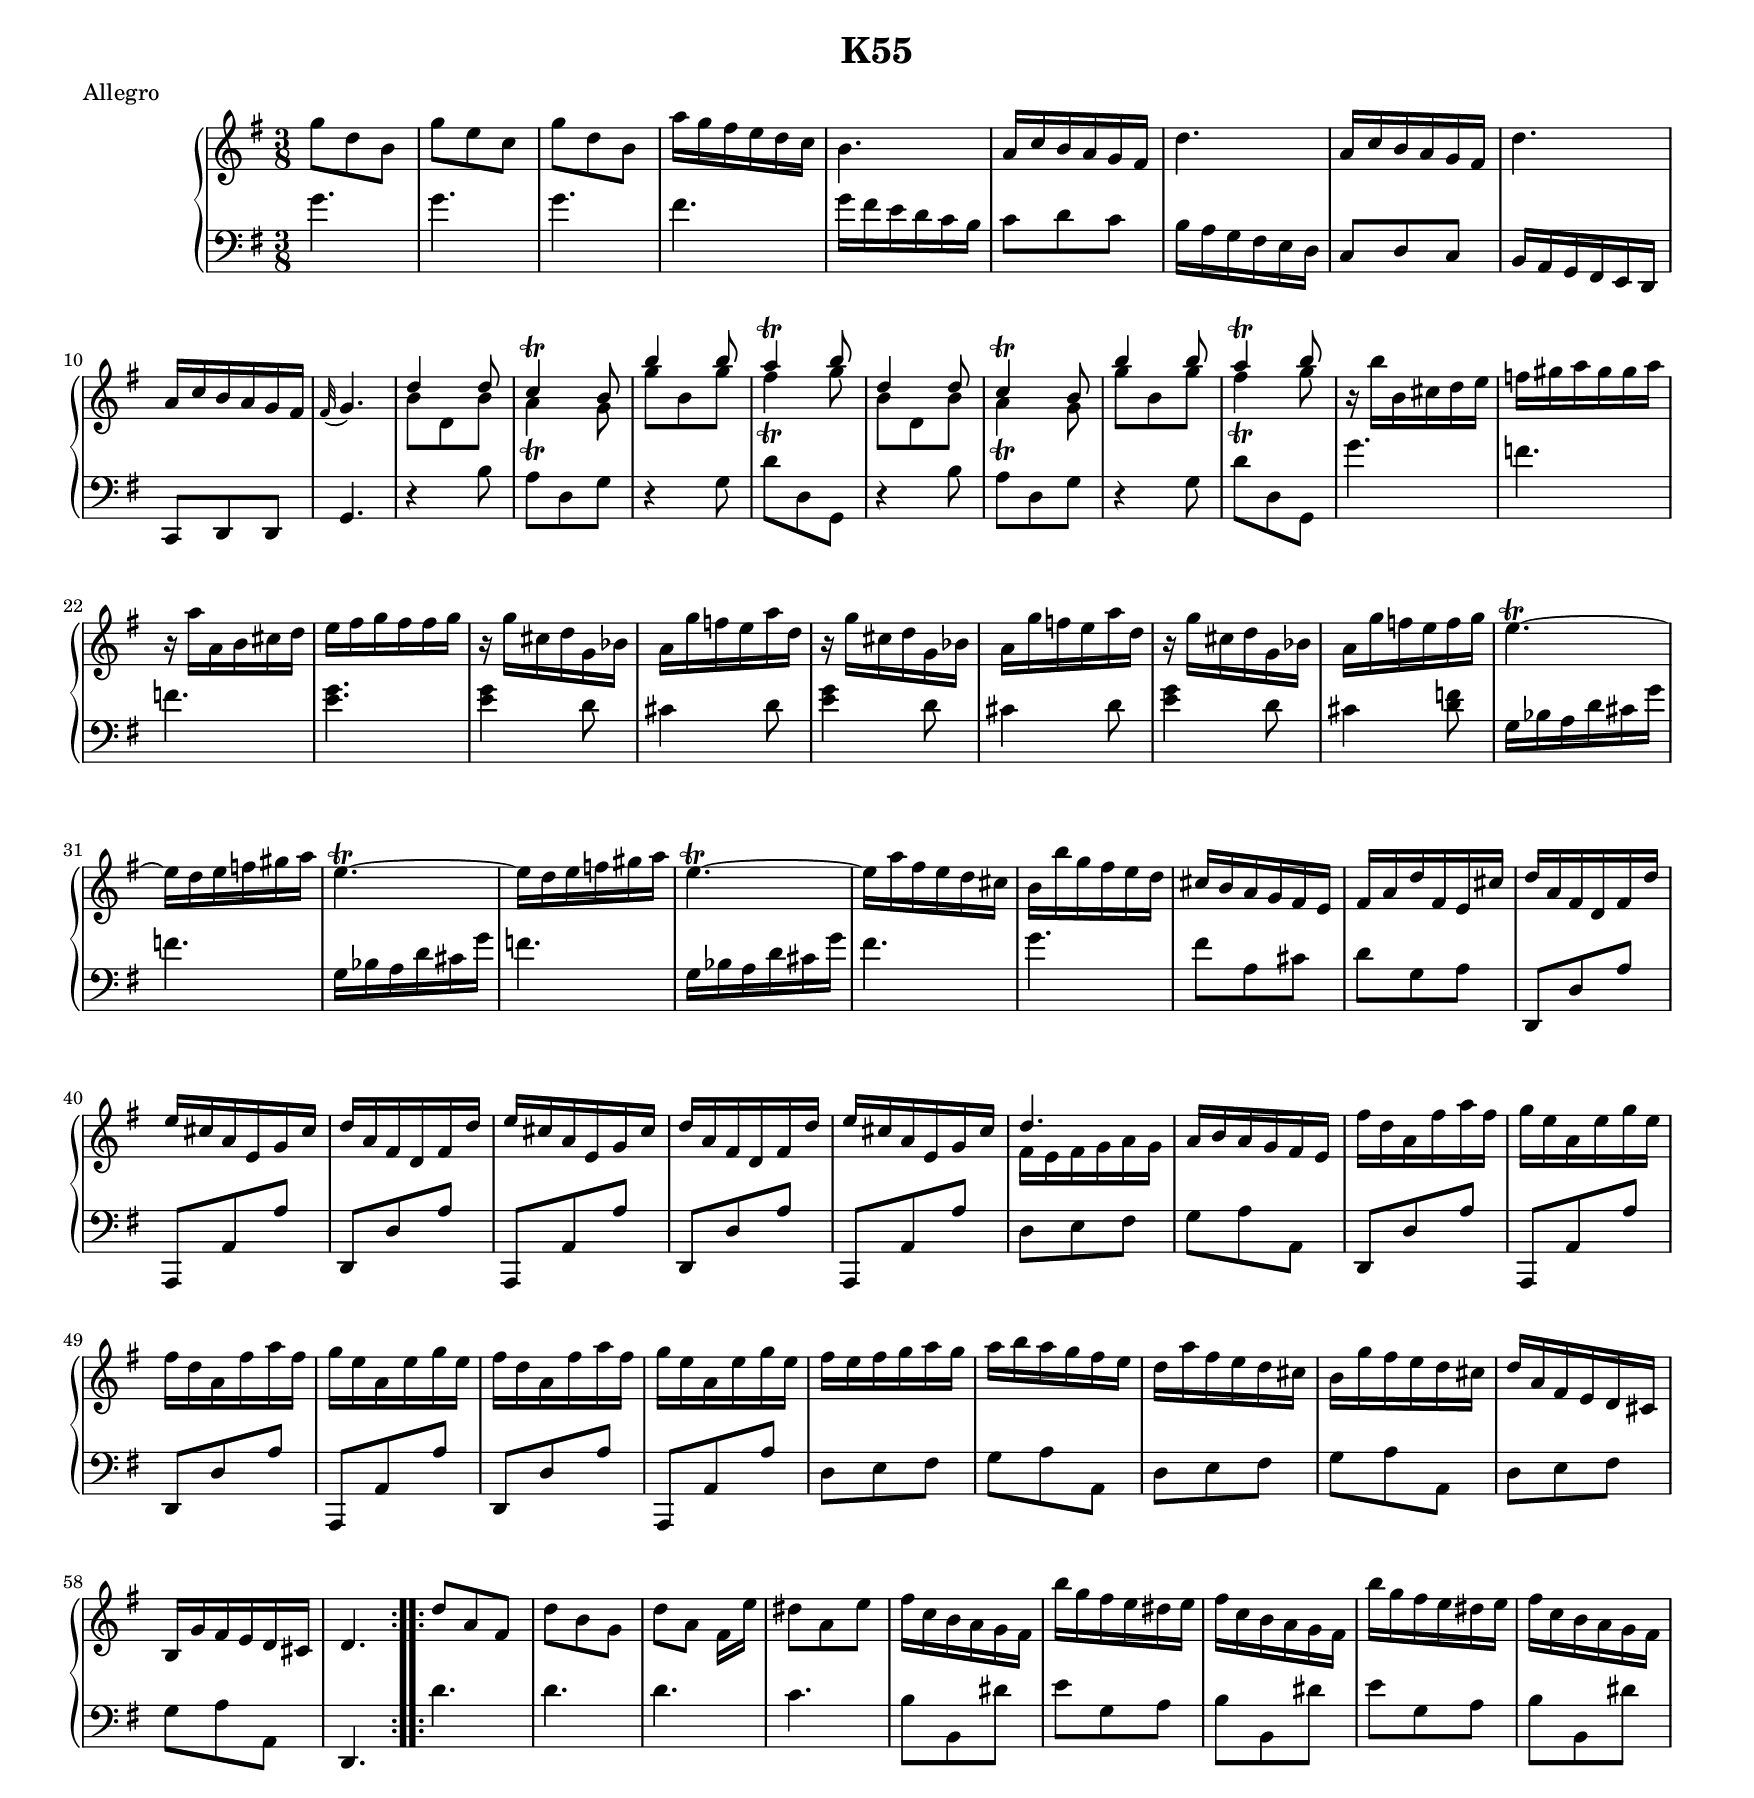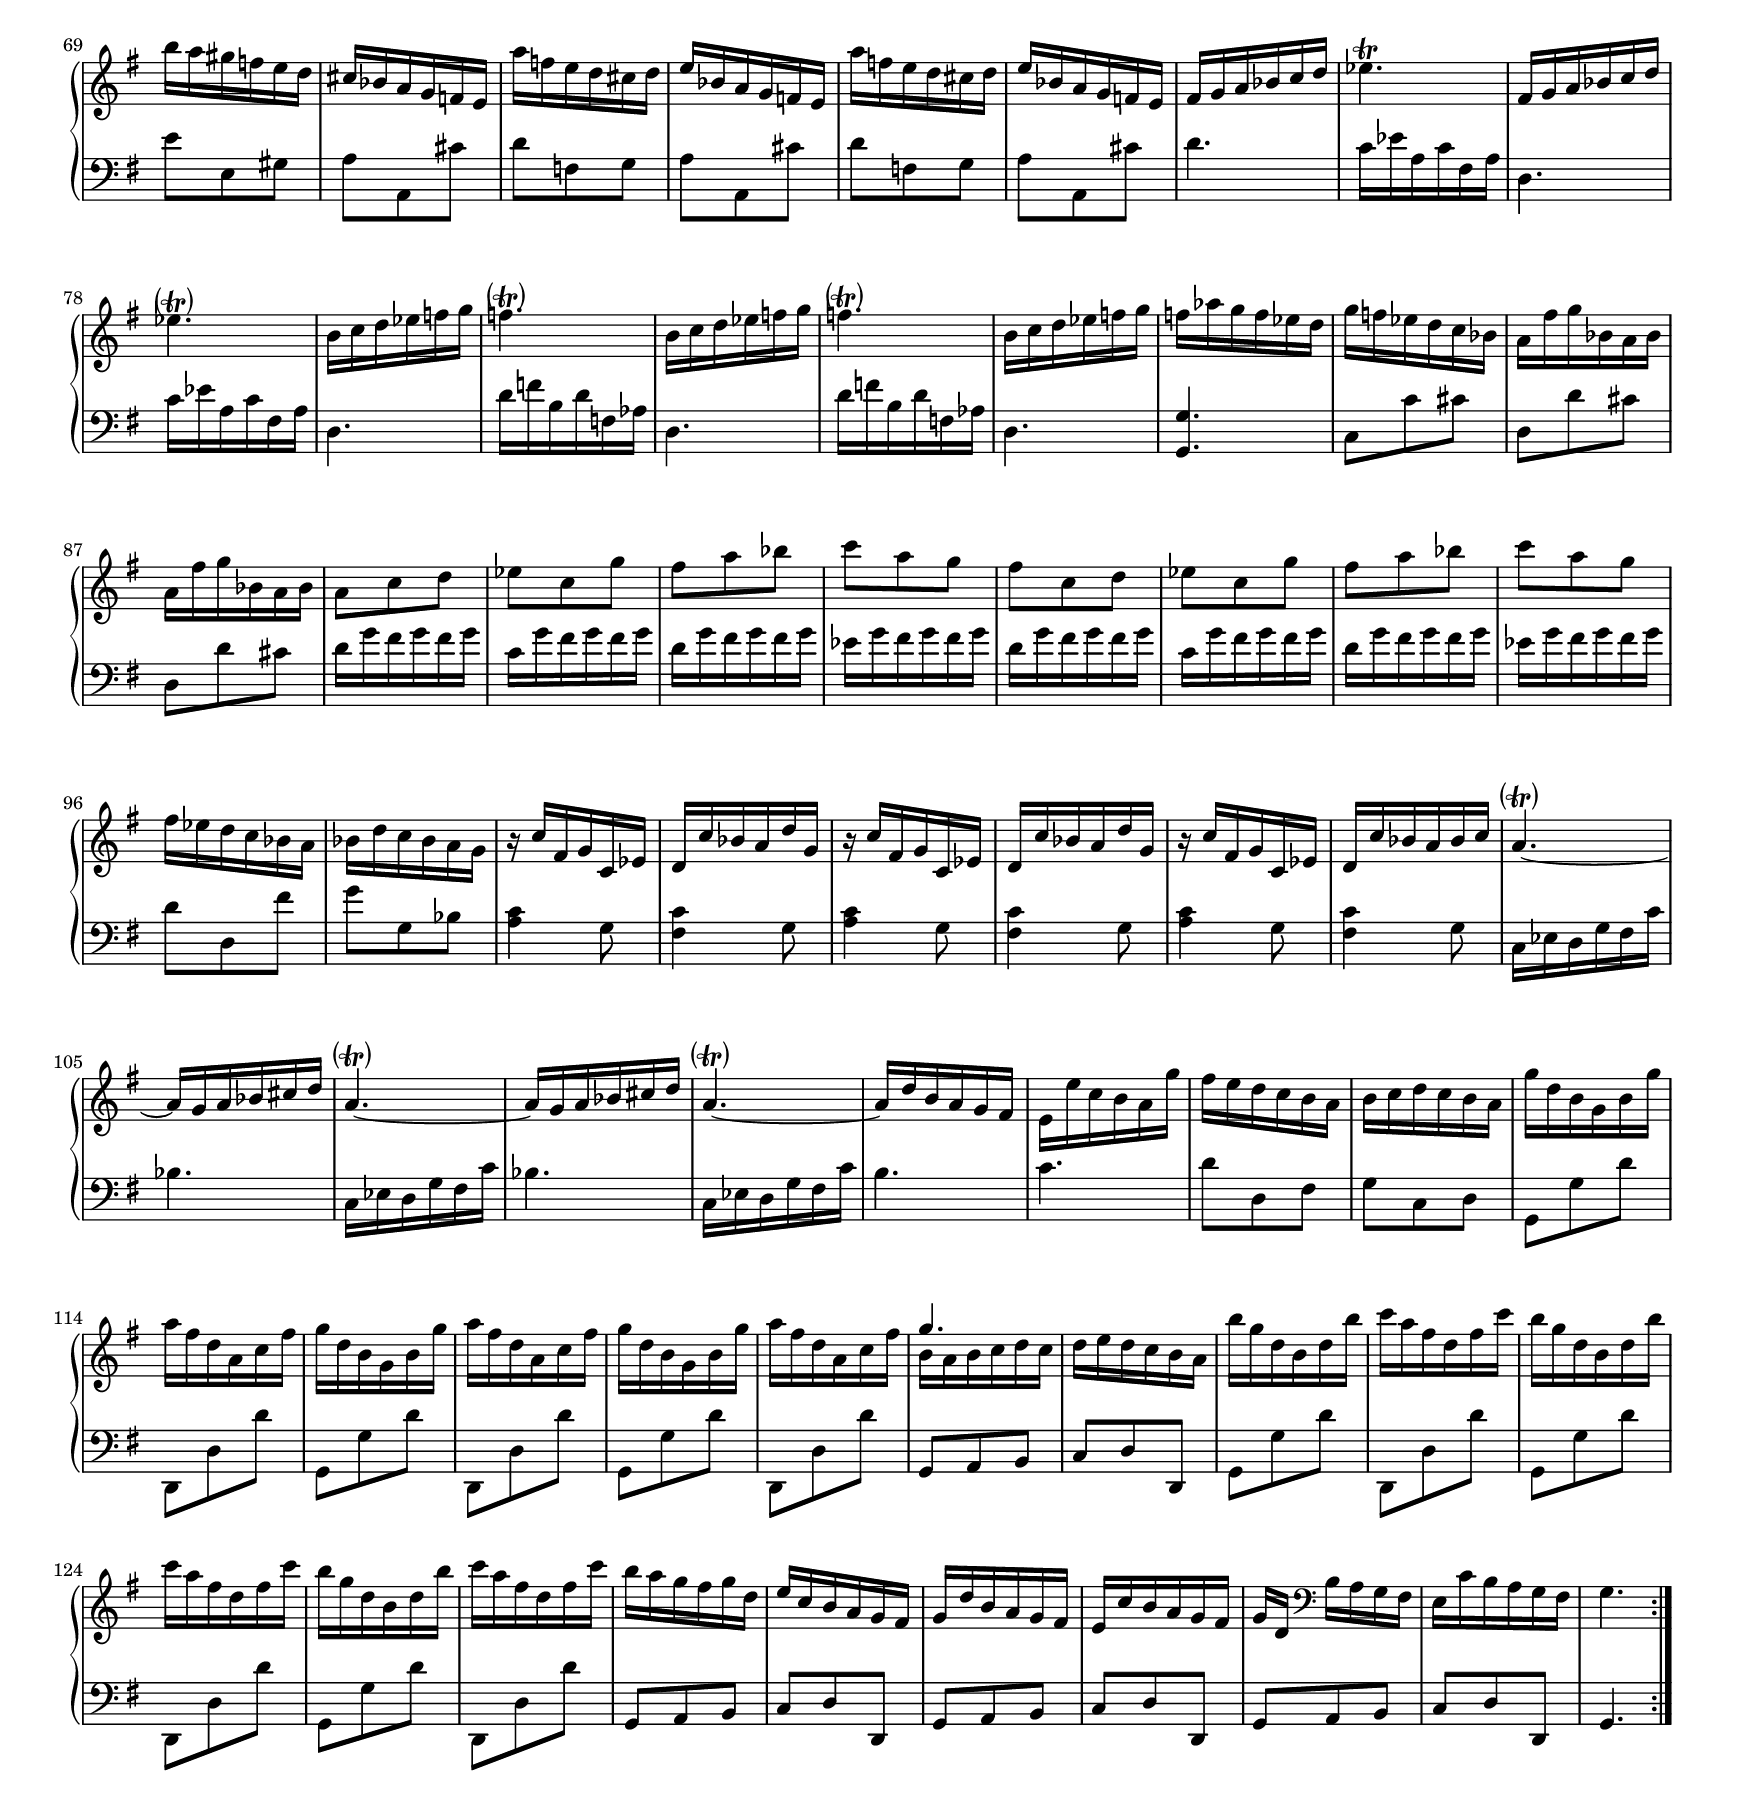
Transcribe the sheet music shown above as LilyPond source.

\version "2.18.2"
\version "2.18.2"

su = \stemUp
sd = \stemDown
sn = \stemNeutral
tu = \tieUp
td = \tieDown
tn = \tieNeutral
cstr = \change Staff = "right"
cstl = \change Staff = "left"

global = {
  \key g \major
  \time 3/8
  \override ParenthesesItem #'font-size = #+2
}

right = \relative c''' {
  \global
 
  \repeat volta 2 {
    g8 d b
    g' e c
    g' d b
    a'16 g fis e d c
    b4.
    a16 c b a g fis
    
    d'4.
    a16 c b a g fis
    d'4.
    a16 c b a g fis
    \appoggiatura fis32 g4.
    
    \repeat unfold 2 {
      <<{ d'4 d8 c4-\trill b8 b'4 b8 a4-\trill b8 } \\
        { b,8 d, b' a4-\trill g8 g' b, g' fis4-\trill g8 }>>
    }

    r16 b b, cis d e 
    f gis a gis gis a
    r a a, b cis d
    e fis g fis fis g
    r g cis, d g, bes
    
    \repeat unfold 2 {
      a g' f e a d,
      r g cis, d g, bes
    }
    a g' f e f g
    
    \repeat unfold 2 {
      e4.-\trill ~ 
      e16 d e f gis a
    }
    e4.-\trill ~
    e16 a fis e d cis
    
    b b' g fis e d
    cis b a g fis e
    fis a d fis, e cis'

    \repeat unfold 3 {
      d a fis d fis d'
      e cis a e g cis
    }
    <<{ d4. } \\ { fis,16 e fis g a g }>>
    a b a g fis e
    fis' \repeat unfold 3 {
      d a fis' a fis
      g e a, e' g e fis 
    }
    e fis g a g
    
    a b a g fis e
    d a' fis e d cis
    b g' fis e d cis
    d a fis e d cis
    b g' fis e d cis
    d4.
  }
  
  \repeat volta 2 {
    d'8 a fis
    d' b g
    d' a fis16[ e']
    dis8 a e'
    fis16 c b a g fis
    
    \repeat unfold 2 {
      b' g fis e dis e
      fis c b a g fis }
    b' a gis f e d
    cis bes a g f e
    
    \repeat unfold 2 {
      a' f e d cis d
      e bes a g f e }
    fis g a bes c d
    ees4.-\trill
    fis,16 g a bes c d
    ees4.-\parenthesize-\trill
    
    \repeat unfold 2 {
      b16 c d ees f g 
      f4.-\parenthesize-\trill }
    b,16 c d ees f g 
    f aes g f ees d
    
    g f ees d c bes
    \repeat unfold 2 {
      a fis' g bes, a bes}
    a8 c d
    ees c g'
    fis a bes
    
    c a g
    fis c d
    ees c g'
    fis a bes
    c a g
    fis16 ees d c bes a
    
    bes d c bes a g
    \repeat unfold 2 {
      r16 c fis, g c, ees
      d c' bes a d g, }
    r16 c fis, g c, ees
    
    d c' bes a bes c
    \repeat unfold 2 { 
      a4.-\parenthesize-\trill ~
      a16 g a bes cis d }
    a4.-\parenthesize-\trill ~
    
    a16 d b a g fis
    e e' c b a g'
    fis e d c b a
    b c d c b a
    
    \repeat unfold 3 {
      g' d b g b g'
      a fis d a c fis }
    <<{ g4. } \\ { b,16 a b c d c }>>
    d e d c b a
    
    \repeat unfold 3 {
      b' g d b d b'
      c a fis d fis c' }
    
    b a g fis g d
    e c b a g fis
    g d' b a g fis
    e c' b a g fis
    g[ d] \clef bass b a g fis
    e c' b a g fis
    g4.
  }
}
 
left = \relative c'' {
  \global
  
  \repeat volta 2 {
    g4. g g fis
    g16 fis e d c b
    c8 d c
    
    b16 a g fis e d
    c8 d c
    b16 a g fis e d
    c8 d d
    g4.
    
    \repeat unfold 2 {
      r4 b'8
      a d, g
      r4 g8
      d' d, g,
    }
    
    g''4. f f <e g> 
    \repeat unfold 2 {
      <e g>4 d8 cis4 d8
    }
    <e g>4 d8 
    cis4 <d f>8
    
    \repeat unfold 2 {
      g,16 bes a d cis g' f4. }
    g,16 bes a d cis g' 
    fis4.
    
    g4.
    fis8 a, cis
    d g, a
    \repeat unfold 3 {
      d,, d' a' a,, a' a' }
    
    d, e fis
    g a a,
    d, d' a' 
    a,, a' a'
    \repeat unfold 2 {
      d,, d' a' a,, a' a' }

    \repeat unfold 3 {
      d, e fis g a a, }
    d,4.
  }
  
  \repeat volta 2 {
    d'' d d c
    \repeat unfold 2 {
      b8 b, dis' 
      e g, a }
    
    b b, dis' 
    e e, gis
    \repeat unfold 2 {
      a a, cis' d f, g }
    
    a a, cis'
    d4.
    \repeat unfold 2 {
      c16 ees a, c fis, a
      d,4. }
    
    \repeat unfold 2 {
      d'16 f b, d f, aes d,4. }
    <g, g'>4.
    
    c8 c' cis
    d, d' cis
    d, d' cis
    d16 g fis g fis g
    c, g' fis g fis g
    d g fis g fis g
    
    ees g fis g fis g
    d g fis g fis g
    c, g' fis g fis g
    d g fis g fis g
    ees g fis g fis g
    d8 d, fis'
    
    g g, bes
    \repeat unfold 3 {
      <a c>4 g8
      <fis c'>4 g8 }
    
    \repeat unfold 2 {
      c,16 ees d g fis c' bes4. }
    c,16 ees d g fis c'
    
    b4. c
    d8 d, fis 
    g c, d
    g, \repeat unfold 3 {
      g' d' d,, d' d' g,, }
    a b c d d,
    
    \repeat unfold 3 {
      g g' d' d,, d' d' }
     
    g,, a b
    c d d,
    \repeat unfold 2 {
      g a b c d d, }
    g4.
  }
}


#(set-global-staff-size 20)

\header {
  title = "K55"
  meter = "Allegro"
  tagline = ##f
}

\paper {
  #(set-paper-size "a3")
  print-page-number = ##f
  between-system-padding = #0.1
  between-system-space = #0.1
  ragged-last-bottom = ##f
  ragged-bottom = ##f
  top-margin = 12 \cm
  bottom-margin = .3 \cm
}

\score {
  \new PianoStaff <<
    \new Staff = "right" {
      \right
    }
    \new Staff = "left" { 
      \clef bass \left 
    }
  >>
  \layout { }
}
